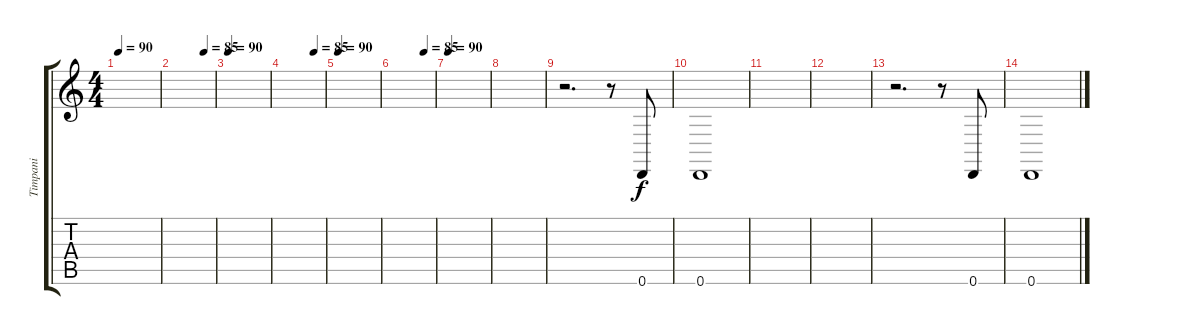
\track ("Timpani" "Timpani") {instrument timpani}
\staff {score tabs}
\tuning (D4 A3 F3 C3 G2 D2) {hide}
\ts (4 4)
\tempo 90
\clef g2
\ks c
|
\tempo (85 0.75)
|
\tempo 90
|
\tempo (85 0.75)
|
\tempo 90
|
\tempo (85 0.75)
|
\tempo 90
|
|
r.2{d} r.8 0.6.8 |
0.6.1 |
|
|
r.2{d} r.8 0.6.8 |
0.6.1
